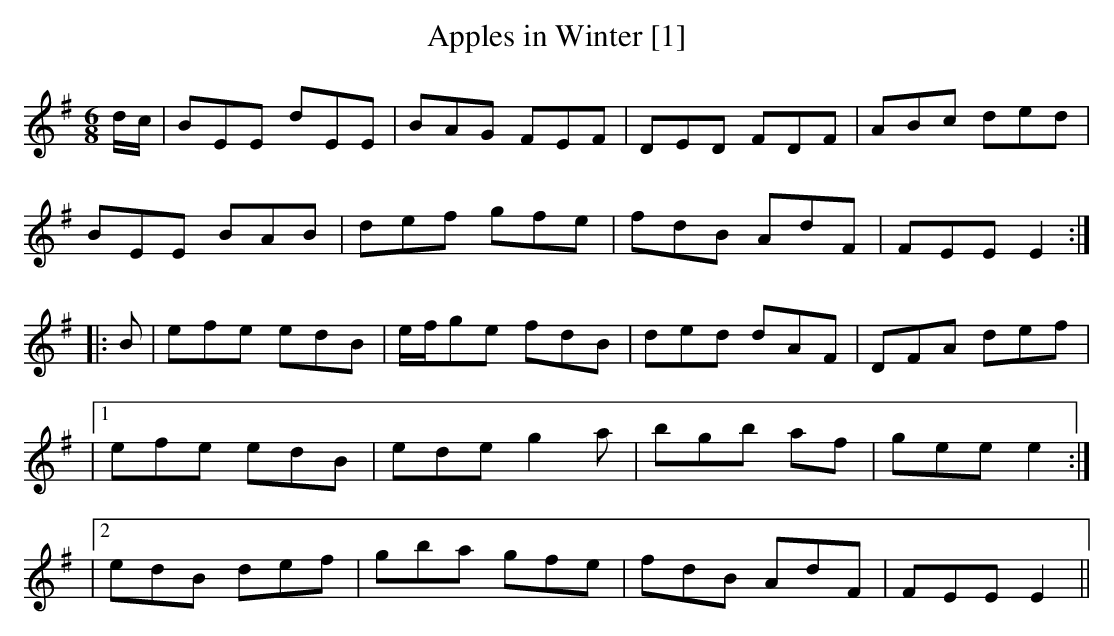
X:1
T:Apples in Winter [1]
M:6/8
L:1/8
K:Emin
d/c/|BEE dEE|BAG FEF|DED FDF|ABc ded|
BEE BAB|def gfe|fdB AdF|FEE E2:|
|:B|efe edB|e/f/ge fdB|ded dAF|DFA def|
|1efe edB|ede g2a|bgb af|gee e2:|
|2 edB def|gba gfe|fdB AdF|FEE E2||
